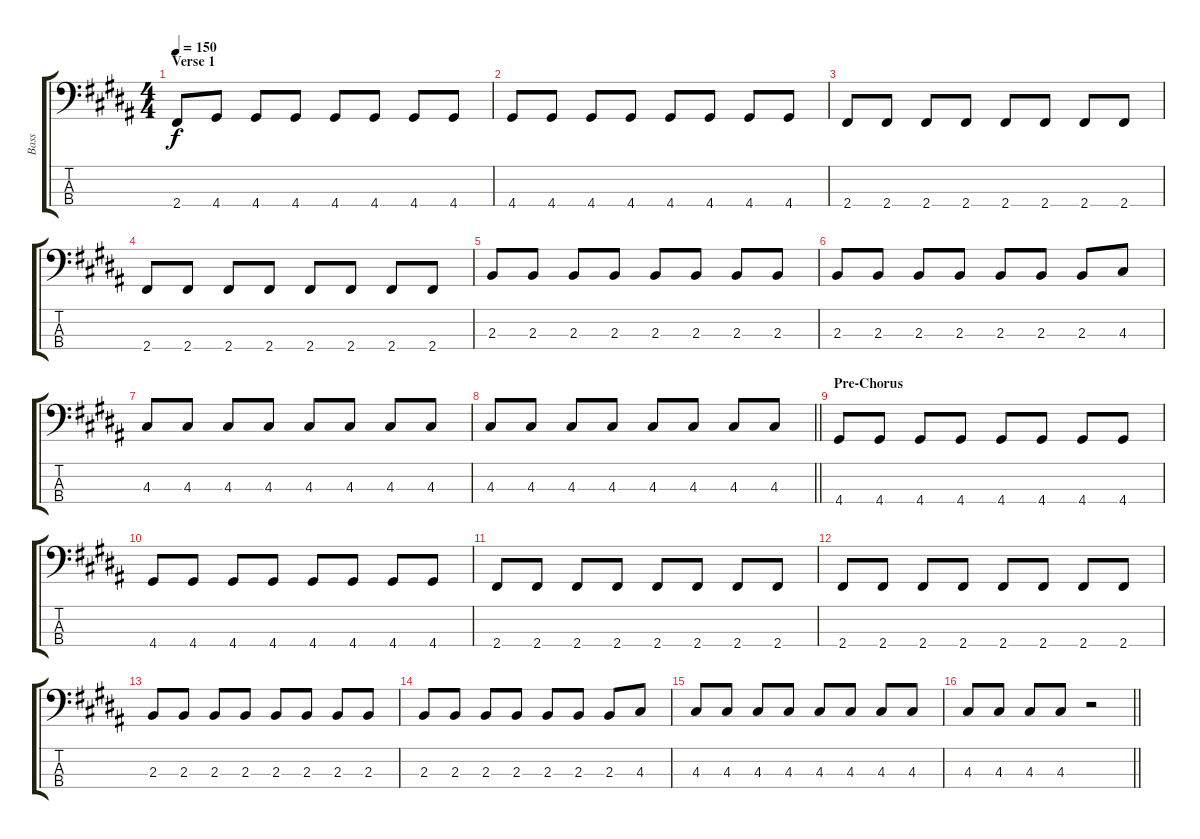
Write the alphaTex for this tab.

\track ("Bass" "Bass") {instrument electricbassfinger}
\staff {score tabs}
\tuning (G2 D2 A1 E1) {hide}
\ts (4 4)
\section ("" "Verse 1")
\tempo 150
\clef f4
\ks b
2.4{t}.8{dy f} 4.4.8 4.4.8 4.4.8 4.4.8 4.4.8 4.4.8 4.4.8 |
4.4.8 4.4.8 4.4.8 4.4.8 4.4.8 4.4.8 4.4.8 4.4.8 |
2.4.8 2.4.8 2.4.8 2.4.8 2.4.8 2.4.8 2.4.8 2.4.8 |
2.4.8 2.4.8 2.4.8 2.4.8 2.4.8 2.4.8 2.4.8 2.4.8 |
2.3.8 2.3.8 2.3.8 2.3.8 2.3.8 2.3.8 2.3.8 2.3.8 |
2.3.8 2.3.8 2.3.8 2.3.8 2.3.8 2.3.8 2.3.8 4.3.8 |
4.3.8 4.3.8 4.3.8 4.3.8 4.3.8 4.3.8 4.3.8 4.3.8 |
\barLineRight lightlight
4.3.8 4.3.8 4.3.8 4.3.8 4.3.8 4.3.8 4.3.8 4.3.8 |
\section ("" "Pre-Chorus")
4.4.8 4.4.8 4.4.8 4.4.8 4.4.8 4.4.8 4.4.8 4.4.8 |
4.4.8 4.4.8 4.4.8 4.4.8 4.4.8 4.4.8 4.4.8 4.4.8 |
2.4.8 2.4.8 2.4.8 2.4.8 2.4.8 2.4.8 2.4.8 2.4.8 |
2.4.8 2.4.8 2.4.8 2.4.8 2.4.8 2.4.8 2.4.8 2.4.8 |
2.3.8 2.3.8 2.3.8 2.3.8 2.3.8 2.3.8 2.3.8 2.3.8 |
2.3.8 2.3.8 2.3.8 2.3.8 2.3.8 2.3.8 2.3.8 4.3.8 |
4.3.8 4.3.8 4.3.8 4.3.8 4.3.8 4.3.8 4.3.8 4.3.8 |
\barLineRight lightlight
4.3.8 4.3.8 4.3.8 4.3.8 r.2
